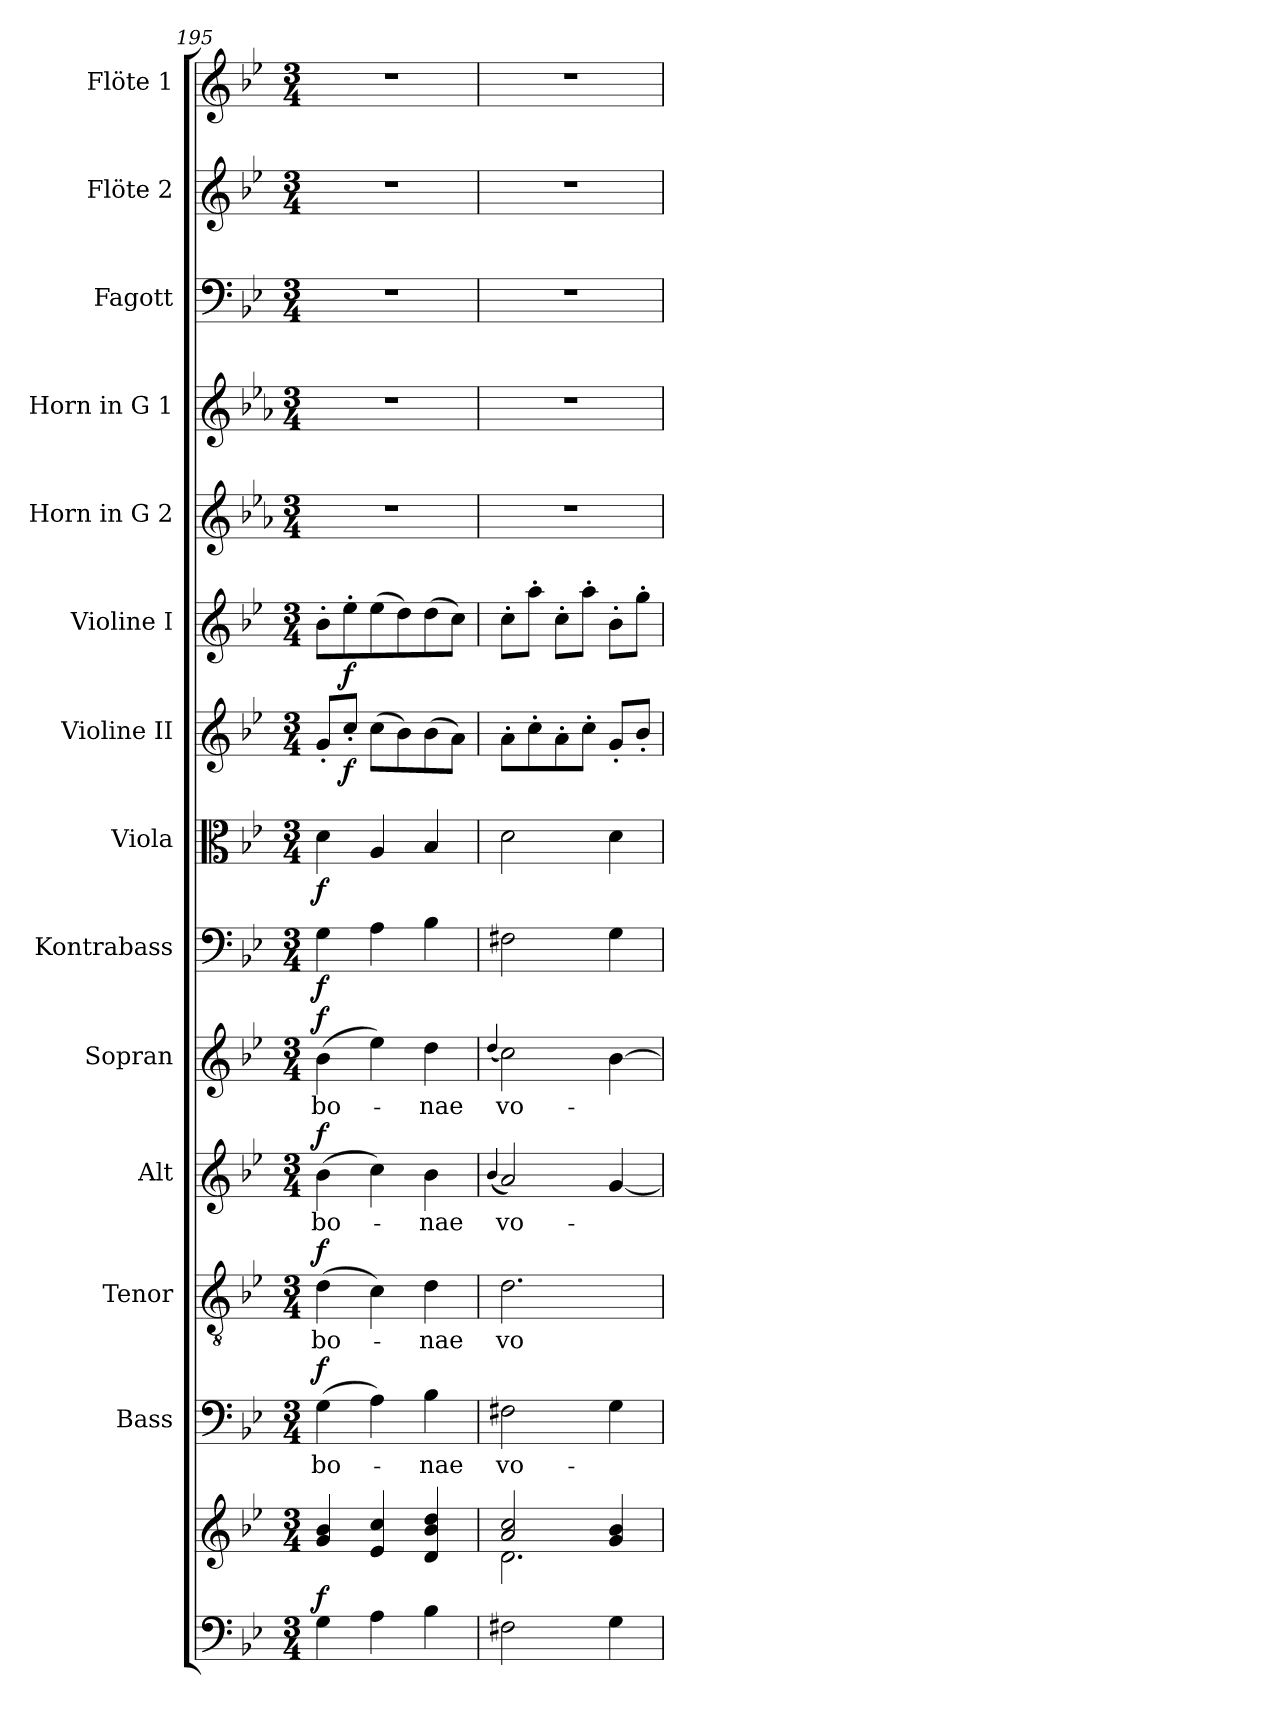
**kern	**kern	**dynam	**kern	**text	**dynam	**kern	**text	**dynam	**kern	**text	**dynam	**kern	**text	**dynam	**kern	**dynam	**kern	**dynam	**kern	**dynam	**kern	**dynam	**kern	**kern	**kern	**kern	**kern
*part14	*part14	*part14	*part13	*part13	*part13	*part12	*part12	*part12	*part11	*part11	*part11	*part10	*part10	*part10	*part9	*part9	*part8	*part8	*part7	*part7	*part6	*part6	*part5	*part4	*part3	*part2	*part1
*staff15	*staff14	*staff14/15	*staff13	*staff13	*staff13	*staff12	*staff12	*staff12	*staff11	*staff11	*staff11	*staff10	*staff10	*staff10	*staff9	*staff9	*staff8	*staff8	*staff7	*staff7	*staff6	*staff6	*staff5	*staff4	*staff3	*staff2	*staff1
*	*	*	*I"Bass	*	*	*I"Tenor	*	*	*I"Alt	*	*	*I"Sopran	*	*	*I"Kontrabass	*	*I"Viola	*	*I"Violine II	*	*I"Violine I	*	*I"Horn in G 2	*I"Horn in G 1	*I"Fagott	*I"Flöte 2	*I"Flöte 1
*	*	*	*I'B.	*	*	*I'T.	*	*	*I'A.	*	*	*I'S.	*	*	*I'Kb.	*	*I'Vla.	*	*I'Vl. II	*	*I'Vl. I	*	*	*	*I'Fg.	*I'Fl. 2	*I'Fl. 1
*clefF4	*clefG2	*	*clefF4	*	*	*clefGv2	*	*	*clefG2	*	*	*clefG2	*	*	*clefF4	*	*clefC3	*	*clefG2	*	*clefG2	*	*clefG2	*clefG2	*clefF4	*clefG2	*clefG2
*	*	*	*	*	*	*	*	*	*	*	*	*	*	*	*ITrd7c12	*	*	*	*	*	*	*	*ITrd3c5	*ITrd3c5	*	*	*
*k[b-e-]	*k[b-e-]	*	*k[b-e-]	*	*	*k[b-e-]	*	*	*k[b-e-]	*	*	*k[b-e-]	*	*	*k[b-e-]	*	*k[b-e-]	*	*k[b-e-]	*	*k[b-e-]	*	*k[b-e-]	*k[b-e-]	*k[b-e-]	*k[b-e-]	*k[b-e-]
*B-:	*B-:	*	*B-:	*	*	*B-:	*	*	*B-:	*	*	*B-:	*	*	*B-:	*	*B-:	*	*B-:	*	*B-:	*	*B-:	*B-:	*B-:	*B-:	*B-:
*M3/4	*M3/4	*	*M3/4	*	*	*M3/4	*	*	*M3/4	*	*	*M3/4	*	*	*M3/4	*	*M3/4	*	*M3/4	*	*M3/4	*	*M3/4	*M3/4	*M3/4	*M3/4	*M3/4
=195	=195	=195	=195	=195	=195	=195	=195	=195	=195	=195	=195	=195	=195	=195	=195	=195	=195	=195	=195	=195	=195	=195	=195	=195	=195	=195	=195
!	!	!LO:DY:a=2	!	!LO:LY:b	!LO:DY:a	!	!LO:LY:b	!LO:DY:a	!	!LO:LY:b	!LO:DY:a	!	!LO:LY:b	!LO:DY:a	!	!LO:DY:b	!	!LO:DY:b	!	!	!	!	!	!	!	!	!
4G\	4g/ 4b-/	f	(>4G\	bo-	f	(>4d\	bo-	f	(>4b-\	bo-	f	(>4b-\	bo-	f	4GG\	f	4d\	f	8g'</L	.	8b-'>\L	.	2.r	2.r	2.r	2.r	2.r
!	!	!	!	!	!	!	!	!	!	!	!	!	!	!	!	!	!	!	!	!LO:DY:b	!	!LO:DY:b	!	!	!	!	!
.	.	.	.	.	.	.	.	.	.	.	.	.	.	.	.	.	.	.	8cc'</J	f	8ee-'>\	f	.	.	.	.	.
4A\	4e-/ 4cc/	.	4A\)	.	.	4c\)	.	.	4cc\)	.	.	4ee-\)	.	.	4AA\	.	4A/	.	(>8cc\L	.	(>8ee-\	.	.	.	.	.	.
.	.	.	.	.	.	.	.	.	.	.	.	.	.	.	.	.	.	.	8b-\)	.	8dd\)	.	.	.	.	.	.
!	!	!	!	!LO:LY:b	!	!	!LO:LY:b	!	!	!LO:LY:b	!	!	!LO:LY:b	!	!	!	!	!	!	!	!	!	!	!	!	!	!
4B-\	4d/ 4b-/ 4dd/	.	4B-\	-nae	.	4d\	-nae	.	4b-\	-nae	.	4dd\	-nae	.	4BB-\	.	4B-/	.	(>8b-\	.	(>8dd\	.	.	.	.	.	.
.	.	.	.	.	.	.	.	.	.	.	.	.	.	.	.	.	.	.	8a\J)	.	8cc\J)	.	.	.	.	.	.
!!LO:PB:g=z
=196	=196	=196	=196	=196	=196	=196	=196	=196	=196	=196	=196	=196	=196	=196	=196	=196	=196	=196	=196	=196	=196	=196	=196	=196	=196	=196	=196
.	.	.	.	.	.	.	.	.	(<4qqb-/	.	.	(<4qqdd/	.	.	.	.	.	.	.	.	.	.	.	.	.	.	.
*	*^	*	*	*	*	*	*	*	*	*	*	*	*	*	*	*	*	*	*	*	*	*	*	*	*	*	*
!	!	!	!	!	!LO:LY:b	!	!	!LO:LY:b	!	!	!LO:LY:b	!	!	!LO:LY:b	!	!	!	!	!	!	!	!	!	!	!	!	!	!
2F#X\	2a/ 2cc/	2.d\	.	2F#X\	vo-	.	2.d\	vo-	.	2a/)	vo-	.	2cc\)	vo-	.	2FF#X\	.	2d\	.	8a'>\L	.	8cc'>\L	.	2.r	2.r	2.r	2.r	2.r
.	.	.	.	.	.	.	.	.	.	.	.	.	.	.	.	.	.	.	.	8cc'>\	.	8aa'>\J	.	.	.	.	.	.
.	.	.	.	.	.	.	.	.	.	.	.	.	.	.	.	.	.	.	.	8a'>\	.	8cc'>\L	.	.	.	.	.	.
.	.	.	.	.	.	.	.	.	.	.	.	.	.	.	.	.	.	.	.	8cc'>\J	.	8aa'>\J	.	.	.	.	.	.
4G\	4g/ 4b-/	.	.	4G\	.	.	.	.	.	[4g/	.	.	[4b-\	.	.	4GG\	.	4d\	.	8g'</L	.	8b-'>\L	.	.	.	.	.	.
.	.	.	.	.	.	.	.	.	.	.	.	.	.	.	.	.	.	.	.	8b-'</J	.	8gg'>\J	.	.	.	.	.	.
*	*v	*v	*	*	*	*	*	*	*	*	*	*	*	*	*	*	*	*	*	*	*	*	*	*	*	*	*	*
=	=	=	=	=	=	=	=	=	=	=	=	=	=	=	=	=	=	=	=	=	=	=	=	=	=	=	=
*-	*-	*-	*-	*-	*-	*-	*-	*-	*-	*-	*-	*-	*-	*-	*-	*-	*-	*-	*-	*-	*-	*-	*-	*-	*-	*-	*-
